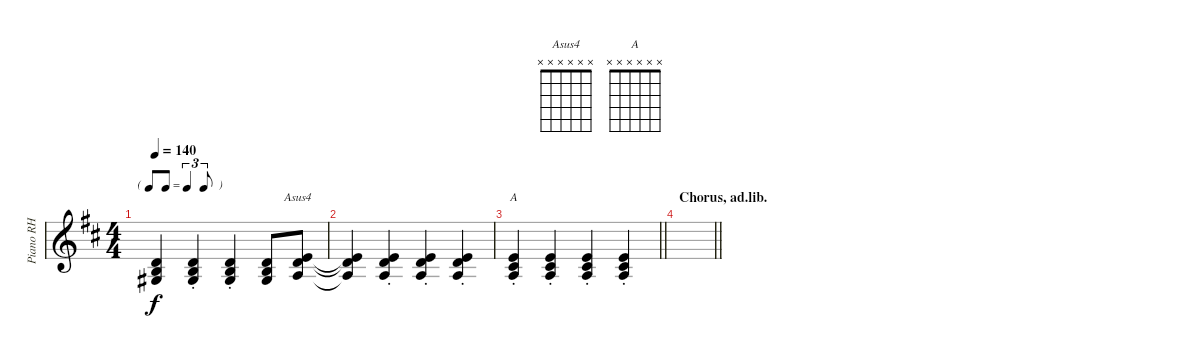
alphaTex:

\track ("Piano RH" "Piano RH") {instrument brightacousticpiano}
\staff {score}
\tuning (E4 B3 G3 D3 A2 E2) {hide}
\chord ("Asus4" x x x x x x)
\chord ("A" x x x x x x)
\ts (4 4)
\tf triplet8th
\tempo 140
\clef g2
\ks d
(3.2{t} 4.3{t} 6.4{t}).4{dy f} (3.2{st} 4.3{st} 6.4{st}).4 (3.2{st} 4.3{st} 6.4{st}).4 (3.2 4.3 6.4).8 (0.1 3.2 2.3).8{ch "Asus4"} |
(0.1{t} 3.2{t} 2.3{t}).4 (0.1{st} 3.2{st} 2.3{st}).4 (0.1{st} 3.2{st} 2.3{st}).4 (0.1{st} 3.2{st} 2.3{st}).4 |
\barLineRight lightlight
(0.1{st} 2.2{st} 2.3{st}).4{ch "A"} (0.1{st} 2.2{st} 2.3{st}).4 (0.1{st} 2.2{st} 2.3{st}).4 (0.1{st} 2.2{st} 2.3{st}).4 |
\section ("" "Chorus, ad.lib.")
\barLineRight lightlight
